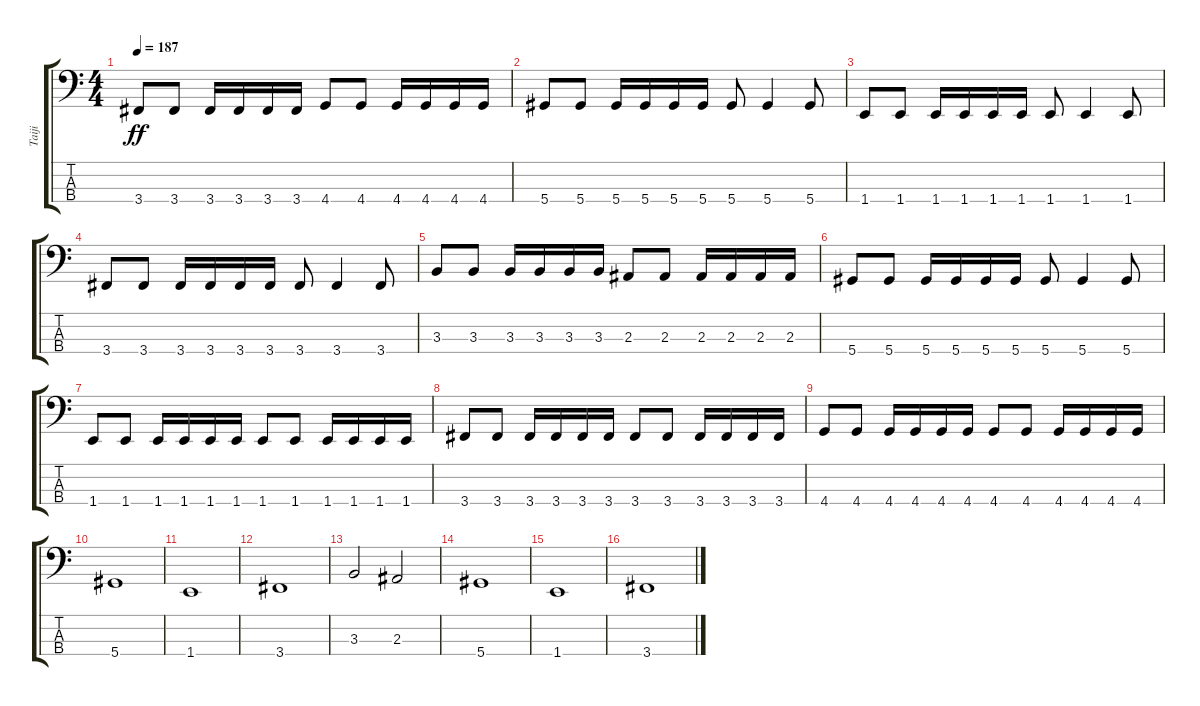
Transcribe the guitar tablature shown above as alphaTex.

\track ("Taiji" "Taiji") {instrument electricbasspick}
\staff {score tabs}
\tuning (Gb2 Db2 Ab1 Eb1) {hide}
\ts (4 4)
\tempo 187
\clef f4
\ks c
3.4.8{dy ff} 3.4.8 3.4.16 3.4.16 3.4.16 3.4.16 4.4.8 4.4.8 4.4.16 4.4.16 4.4.16 4.4.16 |
5.4.8 5.4.8 5.4.16 5.4.16 5.4.16 5.4.16 5.4.8 5.4.4 5.4.8 |
1.4.8 1.4.8 1.4.16 1.4.16 1.4.16 1.4.16 1.4.8 1.4.4 1.4.8 |
3.4.8 3.4.8 3.4.16 3.4.16 3.4.16 3.4.16 3.4.8 3.4.4 3.4.8 |
3.3.8 3.3.8 3.3.16 3.3.16 3.3.16 3.3.16 2.3.8 2.3.8 2.3.16 2.3.16 2.3.16 2.3.16 |
5.4.8 5.4.8 5.4.16 5.4.16 5.4.16 5.4.16 5.4.8 5.4.4 5.4.8 |
1.4.8 1.4.8 1.4.16 1.4.16 1.4.16 1.4.16 1.4.8 1.4.8 1.4.16 1.4.16 1.4.16 1.4.16 |
3.4.8 3.4.8 3.4.16 3.4.16 3.4.16 3.4.16 3.4.8 3.4.8 3.4.16 3.4.16 3.4.16 3.4.16 |
4.4.8 4.4.8 4.4.16 4.4.16 4.4.16 4.4.16 4.4.8 4.4.8 4.4.16 4.4.16 4.4.16 4.4.16 |
5.4.1 |
1.4.1 |
3.4.1 |
3.3.2 2.3.2 |
5.4.1 |
1.4.1 |
3.4.1
